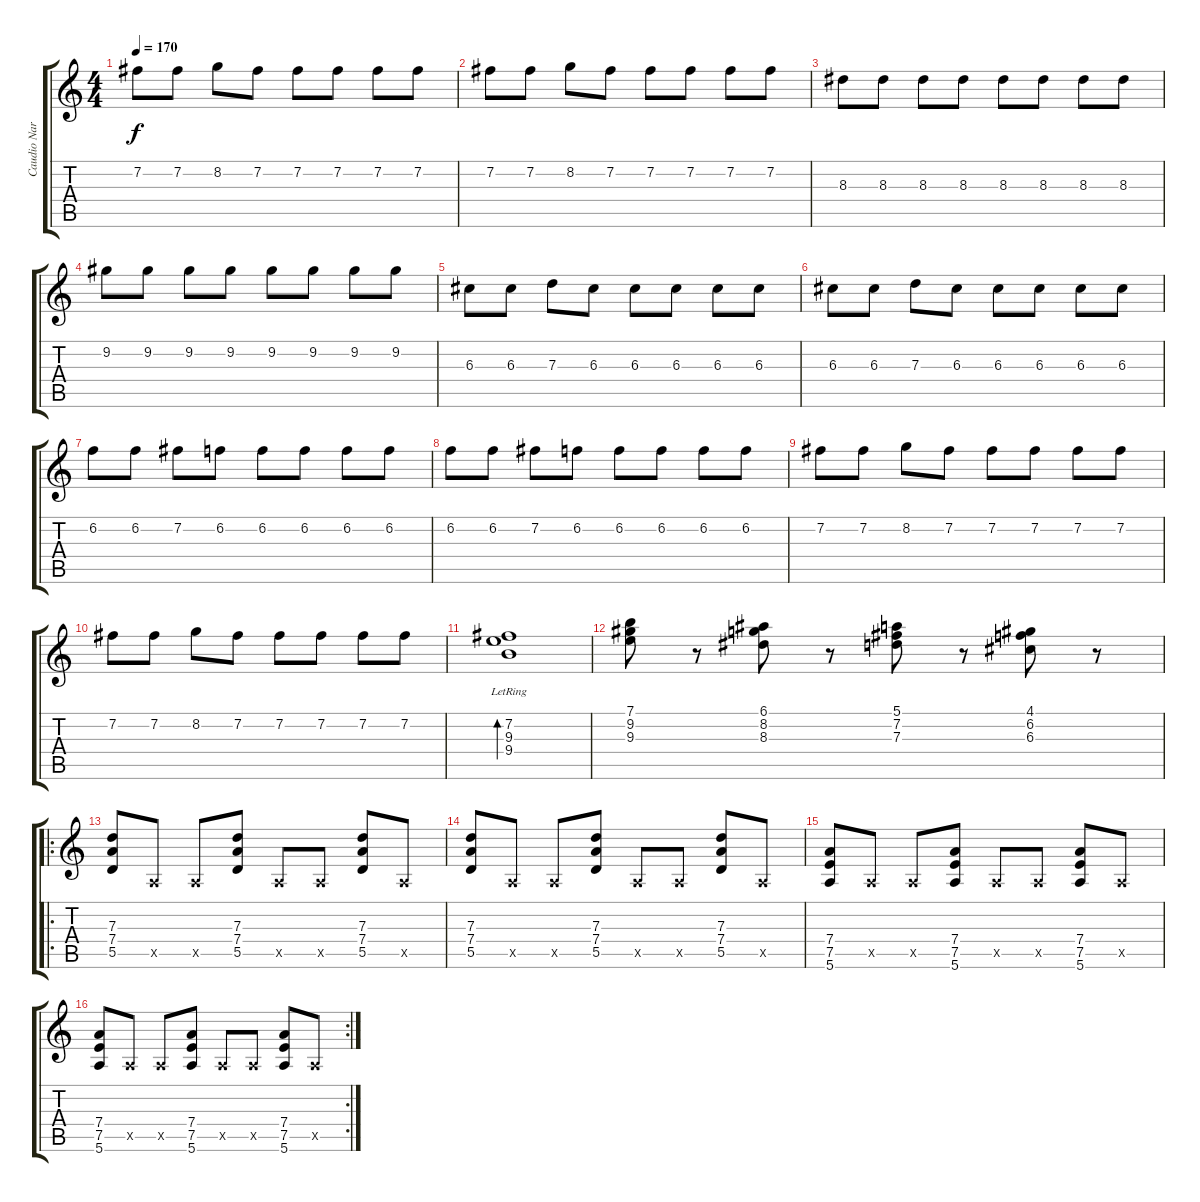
\track ("Caudio Narea" "Caudio Nar") {instrument overdrivenguitar}
\staff {score tabs}
\tuning (E4 B3 G3 D3 A2 E2) {hide}
\ts (4 4)
\tempo 170
\clef g2
\ks c
7.2.8{dy f} 7.2.8 8.2.8 7.2.8 7.2.8 7.2.8 7.2.8 7.2.8 |
7.2.8 7.2.8 8.2.8 7.2.8 7.2.8 7.2.8 7.2.8 7.2.8 |
8.3.8 8.3.8 8.3.8 8.3.8 8.3.8 8.3.8 8.3.8 8.3.8 |
9.2.8 9.2.8 9.2.8 9.2.8 9.2.8 9.2.8 9.2.8 9.2.8 |
6.3.8 6.3.8 7.3.8 6.3.8 6.3.8 6.3.8 6.3.8 6.3.8 |
6.3.8 6.3.8 7.3.8 6.3.8 6.3.8 6.3.8 6.3.8 6.3.8 |
6.2.8 6.2.8 7.2.8 6.2.8 6.2.8 6.2.8 6.2.8 6.2.8 |
6.2.8 6.2.8 7.2.8 6.2.8 6.2.8 6.2.8 6.2.8 6.2.8 |
7.2.8 7.2.8 8.2.8 7.2.8 7.2.8 7.2.8 7.2.8 7.2.8 |
7.2.8 7.2.8 8.2.8 7.2.8 7.2.8 7.2.8 7.2.8 7.2.8 |
(7.2 9.3 9.4{lr}).1{bd 240} |
(7.1 9.2 9.3).8 r.8 (6.1 8.2 8.3).8 r.8 (5.1 7.2 7.3).8 r.8 (4.1 6.2 6.3).8 r.8 |
\ro
(7.3 7.4 5.5).8 0.5{x}.8 0.5{x}.8 (7.3 7.4 5.5).8 0.5{x}.8 0.5{x}.8 (7.3 7.4 5.5).8 0.5{x}.8 |
(7.3 7.4 5.5).8 0.5{x}.8 0.5{x}.8 (7.3 7.4 5.5).8 0.5{x}.8 0.5{x}.8 (7.3 7.4 5.5).8 0.5{x}.8 |
(7.4 7.5 5.6).8 0.5{x}.8 0.5{x}.8 (7.4 7.5 5.6).8 0.5{x}.8 0.5{x}.8 (7.4 7.5 5.6).8 0.5{x}.8 |
\rc 2
(7.4 7.5 5.6).8 0.5{x}.8 0.5{x}.8 (7.4 7.5 5.6).8 0.5{x}.8 0.5{x}.8 (7.4 7.5 5.6).8 0.5{x}.8
